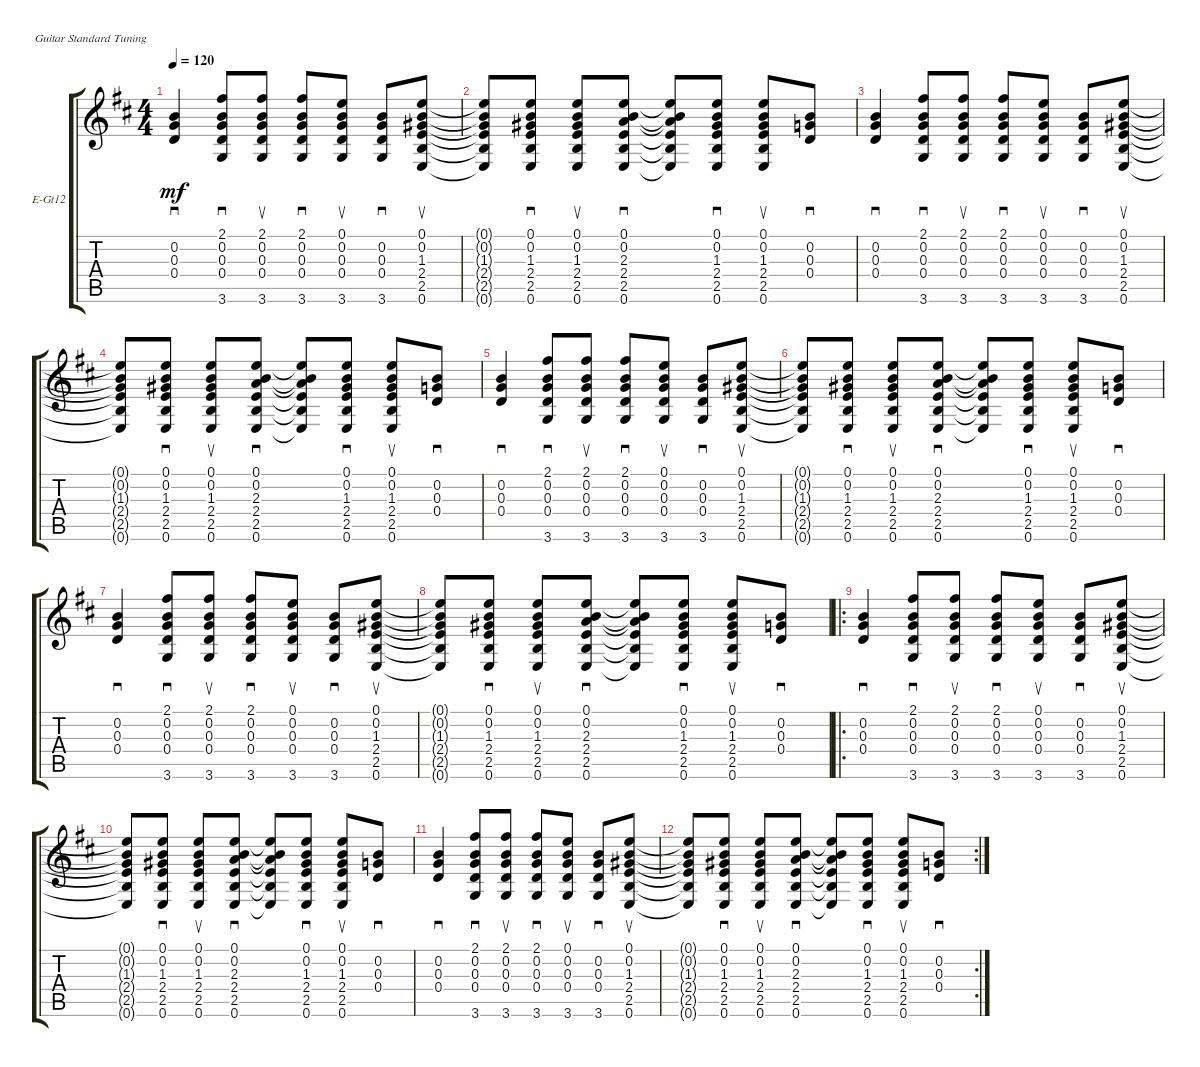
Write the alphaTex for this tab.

\defaultSystemsLayout 4
\bracketExtendMode groupsimilarinstruments
\firstSystemTrackNameOrientation horizontal
\otherSystemsTrackNameOrientation horizontal
\track ("12 St. Electric Guitar" "E-Gt12") {instrument electricguitarclean}
\staff {score tabs}
\tuning (E4 B3 G3 D3 A2 E2)
\ts (4 4)
\tempo 120
\clef g2
\ks d
(0.2 0.3 0.4).4{sd dy mf} (2.1 0.2 0.3 0.4 3.6).8{sd} (3.6 0.4 0.3 0.2 2.1).8{su} (2.1 0.2 0.3 0.4 3.6).8{sd} (3.6 0.4 0.3 0.2 0.1).8{su} (0.2 0.3 0.4 3.6).8{sd} (0.6 2.5 2.4 1.3 0.2 0.1).8{su} |
(0.1{t} 0.2{t} 1.3{t} 2.4{t} 2.5{t} 0.6{t}).8 (0.6 0.1 0.2 1.3 2.4 2.5).8{sd} (0.6 0.1 0.2 1.3 2.4 2.5).8{su} (0.6 2.5 2.4 2.3 0.2 0.1).8{sd} (0.6{t} 2.5{t} 2.4{t} 2.3{t} 0.2{t} 0.1{t}).8 (0.1 0.2 1.3 2.4 2.5 0.6).8{sd} (0.6 2.5 2.4 1.3 0.2 0.1).8{su} (0.2 0.3 0.4).8{sd} |
(0.2 0.3 0.4).4{sd} (2.1 0.2 0.3 0.4 3.6).8{sd} (3.6 0.4 0.3 0.2 2.1).8{su} (2.1 0.2 0.3 0.4 3.6).8{sd} (3.6 0.4 0.3 0.2 0.1).8{su} (0.2 0.3 0.4 3.6).8{sd} (0.6 2.5 2.4 1.3 0.2 0.1).8{su} |
(0.1{t} 0.2{t} 1.3{t} 2.4{t} 2.5{t} 0.6{t}).8 (0.6 0.1 0.2 1.3 2.4 2.5).8{sd} (0.6 0.1 0.2 1.3 2.4 2.5).8{su} (0.6 2.5 2.4 2.3 0.2 0.1).8{sd} (0.6{t} 2.5{t} 2.4{t} 2.3{t} 0.2{t} 0.1{t}).8 (0.1 0.2 1.3 2.4 2.5 0.6).8{sd} (0.6 2.5 2.4 1.3 0.2 0.1).8{su} (0.2 0.3 0.4).8{sd} |
(0.2 0.3 0.4).4{sd} (2.1 0.2 0.3 0.4 3.6).8{sd} (3.6 0.4 0.3 0.2 2.1).8{su} (2.1 0.2 0.3 0.4 3.6).8{sd} (3.6 0.4 0.3 0.2 0.1).8{su} (0.2 0.3 0.4 3.6).8{sd} (0.6 2.5 2.4 1.3 0.2 0.1).8{su} |
(0.1{t} 0.2{t} 1.3{t} 2.4{t} 2.5{t} 0.6{t}).8 (0.6 0.1 0.2 1.3 2.4 2.5).8{sd} (0.6 0.1 0.2 1.3 2.4 2.5).8{su} (0.6 2.5 2.4 2.3 0.2 0.1).8{sd} (0.6{t} 2.5{t} 2.4{t} 2.3{t} 0.2{t} 0.1{t}).8 (0.1 0.2 1.3 2.4 2.5 0.6).8{sd} (0.6 2.5 2.4 1.3 0.2 0.1).8{su} (0.2 0.3 0.4).8{sd} |
(0.2 0.3 0.4).4{sd} (2.1 0.2 0.3 0.4 3.6).8{sd} (3.6 0.4 0.3 0.2 2.1).8{su} (2.1 0.2 0.3 0.4 3.6).8{sd} (3.6 0.4 0.3 0.2 0.1).8{su} (0.2 0.3 0.4 3.6).8{sd} (0.6 2.5 2.4 1.3 0.2 0.1).8{su} |
(0.1{t} 0.2{t} 1.3{t} 2.4{t} 2.5{t} 0.6{t}).8 (0.6 0.1 0.2 1.3 2.4 2.5).8{sd} (0.6 0.1 0.2 1.3 2.4 2.5).8{su} (0.6 2.5 2.4 2.3 0.2 0.1).8{sd} (0.6{t} 2.5{t} 2.4{t} 2.3{t} 0.2{t} 0.1{t}).8 (0.1 0.2 1.3 2.4 2.5 0.6).8{sd} (0.6 2.5 2.4 1.3 0.2 0.1).8{su} (0.2 0.3 0.4).8{sd} |
\ro
(0.2 0.3 0.4).4{sd} (2.1 0.2 0.3 0.4 3.6).8{sd} (3.6 0.4 0.3 0.2 2.1).8{su} (2.1 0.2 0.3 0.4 3.6).8{sd} (3.6 0.4 0.3 0.2 0.1).8{su} (0.2 0.3 0.4 3.6).8{sd} (0.6 2.5 2.4 1.3 0.2 0.1).8{su} |
(0.1{t} 0.2{t} 1.3{t} 2.4{t} 2.5{t} 0.6{t}).8 (0.6 0.1 0.2 1.3 2.4 2.5).8{sd} (0.6 0.1 0.2 1.3 2.4 2.5).8{su} (0.6 2.5 2.4 2.3 0.2 0.1).8{sd} (0.6{t} 2.5{t} 2.4{t} 2.3{t} 0.2{t} 0.1{t}).8 (0.1 0.2 1.3 2.4 2.5 0.6).8{sd} (0.6 2.5 2.4 1.3 0.2 0.1).8{su} (0.2 0.3 0.4).8{sd} |
(0.2 0.3 0.4).4{sd} (2.1 0.2 0.3 0.4 3.6).8{sd} (3.6 0.4 0.3 0.2 2.1).8{su} (2.1 0.2 0.3 0.4 3.6).8{sd} (3.6 0.4 0.3 0.2 0.1).8{su} (0.2 0.3 0.4 3.6).8{sd} (0.6 2.5 2.4 1.3 0.2 0.1).8{su} |
\rc 2
(0.1{t} 0.2{t} 1.3{t} 2.4{t} 2.5{t} 0.6{t}).8 (0.6 0.1 0.2 1.3 2.4 2.5).8{sd} (0.6 0.1 0.2 1.3 2.4 2.5).8{su} (0.6 2.5 2.4 2.3 0.2 0.1).8{sd} (0.6{t} 2.5{t} 2.4{t} 2.3{t} 0.2{t} 0.1{t}).8 (0.1 0.2 1.3 2.4 2.5 0.6).8{sd} (0.6 2.5 2.4 1.3 0.2 0.1).8{su} (0.2 0.3 0.4).8{sd}
